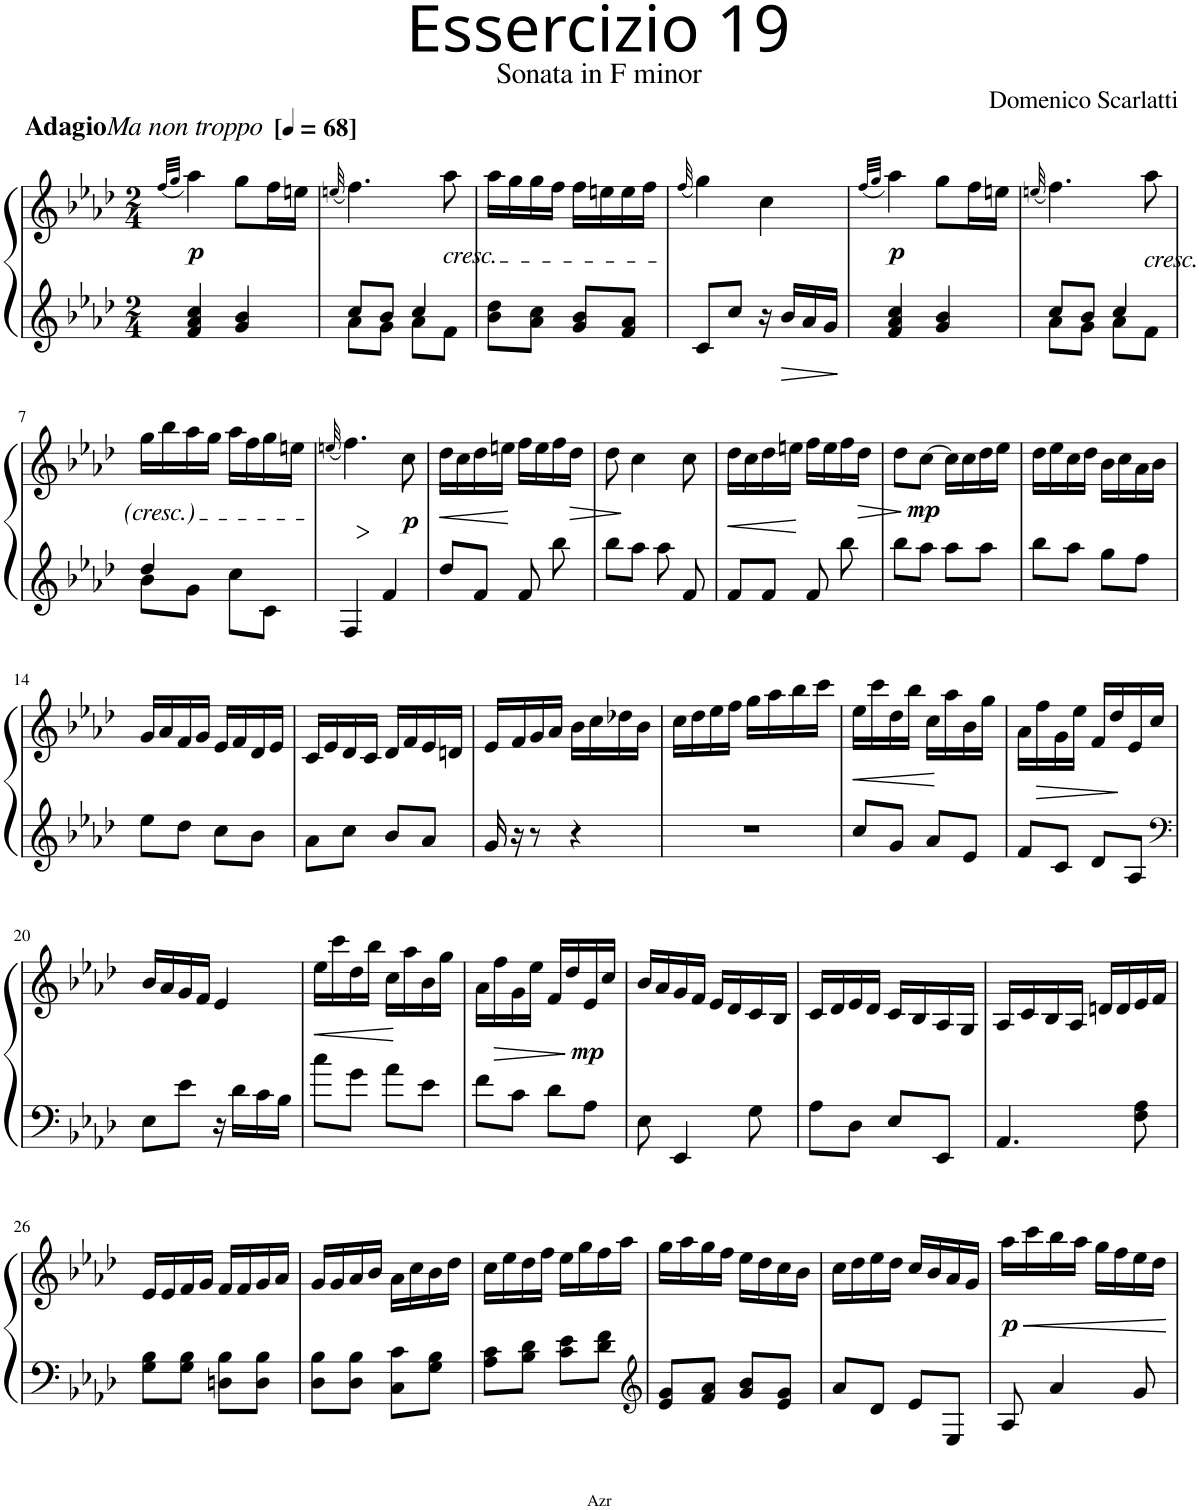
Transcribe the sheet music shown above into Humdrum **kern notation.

**kern	**kern	**dynam
*part1	*part1	*part1
*staff2	*staff1	*staff1/2
*I"Piano	*	*
*I'Pno.	*	*
*clefG2	*clefG2	*
*k[b-e-a-d-]	*k[b-e-a-d-]	*
*M2/4	*M2/4	*
*MM68	*MM68	*
=1	=1	=1
.	(32qff/LLL	.
.	32qgg/JJJ	.
!	!LO:TX:a:B:t=Adagio	!
!	!LO:TX:a:i:t=Ma non troppo	!
!	!LO:TX:a:B:t=[	!
!	!LO:TX:a:B:t=]	!
!	!	!LO:DY:b
4f/ 4a-/ 4cc/	4aa-\)	p
4g/ 4b-/	8gg\L	.
.	16ff\L	.
.	16een\JJ	.
=2	=2	=2
.	(32qeen/	.
*^	*	*
8cc/L	8a-\L	4.ff\)	.
8b-/J	8g\J	.	.
4cc/	8a-\L	.	.
!	!	!LO:TX:b:i:t=cresc.	!
.	8f\J	8aa-\	.
*v	*v	*	*
=3	=3	=3
8b-\ 8dd-\L	16aa-\LL	.
.	16gg\	.
8a-\ 8cc\J	16gg\	.
.	16ff\JJ	.
8g/ 8b-/L	16ff\LL	.
.	16een\	.
8f/ 8a-/J	16ee\	.
.	16ff\JJ	.
=4	=4	=4
.	(32qff/	.
8c/L	4gg\)	.
8cc/J	.	.
16r	4cc\	.
16b-/LL	.	.
16a-/	.	.
16g/JJ	.	.
=5	=5	=5
.	(32qff/LLL	.
.	32qgg/JJJ	.
!	!	!LO:DY:b
4f/ 4a-/ 4cc/	4aa-\)	p
4g/ 4b-/	8gg\L	.
.	16ff\L	.
.	16een\JJ	.
=6	=6	=6
.	(32qeen/	.
*^	*	*
8cc/L	8a-\L	4.ff\)	.
8b-/J	8g\J	.	.
4cc/	8a-\L	.	.
!	!	!LO:TX:b:i:t=cresc.	!
.	8f\J	8aa-\	.
!!LO:LB:g=z
=7	=7	=7	=7
4dd-/	8b-\L	16gg\LL	.
.	.	16bb-\	.
.	8g\J	16aa-\	.
.	.	16gg\JJ	.
8cc\L	4ryy	16aa-\LL	.
.	.	16ff\	.
8c\J	.	16gg\	.
.	.	16een\JJ	.
*v	*v	*	*
=8	=8	=8
.	(32qeen/	.
4F/	4.ff\)	.
4f/	.	.
!	!	!LO:DY:b
.	8cc\	p
=9	=9	=9
!	!	!LO:HP:b
8dd-/L	16dd-\LL	<
.	16cc\	.
8f/J	16dd-\	.
.	16een\JJ	.
8f/	16ff\LL	[
.	16ee\	.
8bb-\	16ff\	.
!	!	!LO:HP:b
.	16dd-\JJ	>
=10	=10	=10
8bb-\L	8dd-\	.
8aa-\J	4cc\	]
8aa-\	.	.
8f/	8cc\	.
=11	=11	=11
!	!	!LO:HP:b
8f/L	16dd-\LL	<
.	16cc\	.
8f/J	16dd-\	.
.	16een\JJ	.
8f/	16ff\LL	[
.	16ee\	.
8bb-\	16ff\	.
!	!	!LO:HP:b
.	16dd-\JJ	>
=12	=12	=12
8bb-\L	8dd-\L	.
!	!	!LO:DY:n=1:b
8aa-\J	[8cc\J	] mp
8aa-\L	16cc\LL]	.
.	16cc\	.
8aa-\J	16dd-\	.
.	16ee-\JJ	.
=13	=13	=13
8bb-\L	16dd-\LL	.
.	16ee-\	.
8aa-\J	16cc\	.
.	16dd-\JJ	.
8gg\L	16b-\LL	.
.	16cc\	.
8ff\J	16a-\	.
.	16b-\JJ	.
!!LO:LB:g=z
=14	=14	=14
8ee-\L	16g/LL	.
.	16a-/	.
8dd-\J	16f/	.
.	16g/JJ	.
8cc\L	16e-/LL	.
.	16f/	.
8b-\J	16d-/	.
.	16e-/JJ	.
=15	=15	=15
8a-\L	16c/LL	.
.	16e-/	.
8cc\J	16d-/	.
.	16c/JJ	.
8b-/L	16d-/LL	.
.	16f/	.
8a-/J	16e-/	.
.	16dn/JJ	.
=16	=16	=16
16g/	16e-/LL	.
16r	16f/	.
8r	16g/	.
.	16a-/JJ	.
4r	16b-\LL	.
.	16cc\	.
.	16dd-X\	.
.	16b-\JJ	.
=17	=17	=17
2r	16cc\LL	.
.	16dd-\	.
.	16ee-\	.
.	16ff\JJ	.
.	16gg\LL	.
.	16aa-\	.
.	16bb-\	.
.	16ccc\JJ	.
=18	=18	=18
!	!	!LO:HP:b
8cc/L	16ee-\LL	<
.	16ccc\	.
8g/J	16dd-\	.
.	16bb-\JJ	.
8a-/L	16cc\LL	.
.	16aa-\	[
8e-/J	16b-\	.
.	16gg\JJ	.
=19	=19	=19
8f/L	16a-\LL	.
!	!	!LO:HP:b
.	16ff\	>
8c/J	16g\	.
.	16ee-\JJ	.
8d-/L	16f/LL	.
.	16dd-/	.
8A-/J	16e-/	]
.	16cc/JJ	.
!!LO:LB:g=z
=20	=20	=20
*clefF4	*	*
8E-\L	16b-/LL	.
.	16a-/	.
8e-\J	16g/	.
.	16f/JJ	.
16r	4e-/	.
16d-\LL	.	.
16c\	.	.
16B-\JJ	.	.
=21	=21	=21
!	!	!LO:HP:b
8cc\L	16ee-\LL	<
.	16ccc\	.
8g\J	16dd-\	.
.	16bb-\JJ	.
8a-\L	16cc\LL	.
.	16aa-\	[
8e-\J	16b-\	.
.	16gg\JJ	.
=22	=22	=22
8f\L	16a-\LL	.
!	!	!LO:HP:b
.	16ff\	>
8c\J	16g\	.
.	16ee-\JJ	.
8d-\L	16f/LL	.
.	16dd-/	.
!	!	!LO:DY:n=1:b
8A-\J	16e-/	] mp
.	16cc/JJ	.
=23	=23	=23
8E-\	16b-/LL	.
.	16a-/	.
4EE-/	16g/	.
.	16f/JJ	.
.	16e-/LL	.
.	16d-/	.
8G\	16c/	.
.	16B-/JJ	.
=24	=24	=24
8A-\L	16c/LL	.
.	16d-/	.
8D-\J	16e-/	.
.	16d-/JJ	.
8E-/L	16c/LL	.
.	16B-/	.
8EE-/J	16A-/	.
.	16G/JJ	.
=25	=25	=25
4.AA-/	16A-/LL	.
.	16c/	.
.	16B-/	.
.	16A-/JJ	.
.	16dn/LL	.
.	16d/	.
8F\ 8A-\	16e-/	.
.	16f/JJ	.
!!LO:LB:g=z
=26	=26	=26
8G\ 8B-\L	16e-/LL	.
.	16e-/	.
8G\ 8B-\J	16f/	.
.	16g/JJ	.
8Dn\ 8B-\L	16f/LL	.
.	16f/	.
8D\ 8B-\J	16g/	.
.	16a-/JJ	.
=27	=27	=27
8D-\ 8B-\L	16g/LL	.
.	16g/	.
8D-\ 8B-\J	16a-/	.
.	16b-/JJ	.
8C\ 8c\L	16a-\LL	.
.	16cc\	.
8G\ 8B-\J	16b-\	.
.	16dd-\JJ	.
=28	=28	=28
8A-\ 8c\L	16cc\LL	.
.	16ee-\	.
8B-\ 8d-\J	16dd-\	.
.	16ff\JJ	.
8c\ 8e-\L	16ee-\LL	.
.	16gg\	.
8d-\ 8f\J	16ff\	.
.	16aa-\JJ	.
=29	=29	=29
*clefG2	*	*
8e-/ 8g/L	16gg\LL	.
.	16aa-\	.
8f/ 8a-/J	16gg\	.
.	16ff\JJ	.
8g/ 8b-/L	16ee-\LL	.
.	16dd-\	.
8e-/ 8g/J	16cc\	.
.	16b-\JJ	.
=30	=30	=30
8a-/L	16cc\LL	.
.	16dd-\	.
8d-/J	16ee-\	.
.	16dd-\JJ	.
8e-/L	16cc/LL	.
.	16b-/	.
8E-/J	16a-/	.
.	16g/JJ	.
=31	=31	=31
!	!	!LO:HP:b
!	!	!LO:DY:n=1:b
8A-/	16aa-\LL	< p
.	16ccc\	.
4a-/	16bb-\	.
.	16aa-\JJ	.
.	16gg\LL	.
.	16ff\	.
8g/	16ee-\	.
.	16dd-\JJ	.
.	.	[
=	=	=
*-	*-	*-
